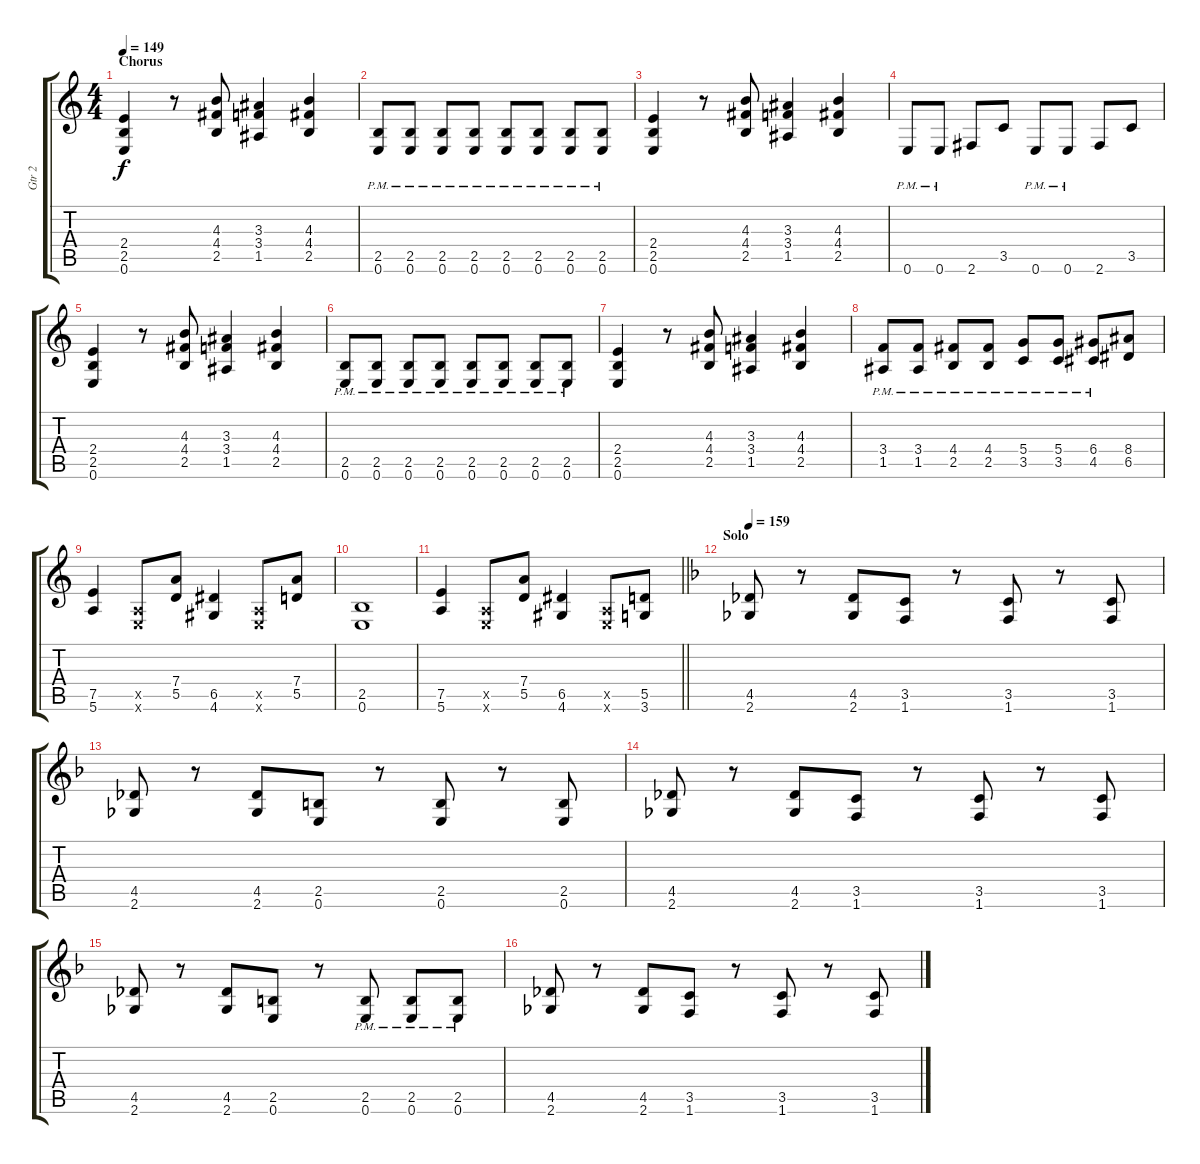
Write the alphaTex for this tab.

\track ("Gtr 2" "Gtr 2") {instrument distortionguitar}
\staff {score tabs}
\tuning (E4 B3 G3 D3 A2 E2) {hide}
\ts (4 4)
\section ("" "Chorus")
\tempo 149
\clef g2
\ks c
(2.4 2.5 0.6).4{dy f} r.8 (4.3 4.4 2.5).8 (3.3 3.4 1.5).4 (4.3 4.4 2.5).4 |
(2.5{pm} 0.6{pm}).8 (2.5{pm} 0.6{pm}).8 (2.5{pm} 0.6{pm}).8 (2.5{pm} 0.6{pm}).8 (2.5{pm} 0.6{pm}).8 (2.5{pm} 0.6{pm}).8 (2.5{pm} 0.6{pm}).8 (2.5{pm} 0.6{pm}).8 |
(2.4 2.5 0.6).4 r.8 (4.3 4.4 2.5).8 (3.3 3.4 1.5).4 (4.3 4.4 2.5).4 |
0.6{pm}.8 0.6{pm}.8 2.6.8 3.5.8 0.6{pm}.8 0.6{pm}.8 2.6.8 3.5.8 |
(2.4 2.5 0.6).4 r.8 (4.3 4.4 2.5).8 (3.3 3.4 1.5).4 (4.3 4.4 2.5).4 |
(2.5{pm} 0.6{pm}).8 (2.5{pm} 0.6{pm}).8 (2.5{pm} 0.6{pm}).8 (2.5{pm} 0.6{pm}).8 (2.5{pm} 0.6{pm}).8 (2.5{pm} 0.6{pm}).8 (2.5{pm} 0.6{pm}).8 (2.5{pm} 0.6{pm}).8 |
(2.4 2.5 0.6).4 r.8 (4.3 4.4 2.5).8 (3.3 3.4 1.5).4 (4.3 4.4 2.5).4 |
(3.4{pm} 1.5{pm}).8 (3.4{pm} 1.5{pm}).8 (4.4{pm} 2.5{pm}).8 (4.4{pm} 2.5{pm}).8 (5.4{pm} 3.5{pm}).8 (5.4{pm} 3.5{pm}).8 (6.4{pm} 4.5{pm}).8 (8.4 6.5).8 |
(7.5 5.6).4 (0.5{x} 0.6{x}).8 (7.4 5.5).8 (6.5 4.6).4 (0.5{x} 0.6{x}).8 (7.4 5.5).8 |
(2.5 0.6).1 |
\barLineRight lightlight
(7.5 5.6).4 (0.5{x} 0.6{x}).8 (7.4 5.5).8 (6.5 4.6).4 (0.5{x} 0.6{x}).8 (5.5 3.6).8 |
\section ("" "Solo")
\tempo 159
\ks f
(4.5 2.6).8{volume 10} r.8 (4.5 2.6).8 (3.5 1.6).8 r.8 (3.5 1.6).8 r.8 (3.5 1.6).8 |
(4.5 2.6).8 r.8 (4.5 2.6).8 (2.5 0.6).8 r.8 (2.5 0.6).8 r.8 (2.5 0.6).8 |
(4.5 2.6).8 r.8 (4.5 2.6).8 (3.5 1.6).8 r.8 (3.5 1.6).8 r.8 (3.5 1.6).8 |
(4.5 2.6).8 r.8 (4.5 2.6).8 (2.5 0.6).8 r.8 (2.5{pm} 0.6{pm}).8 (2.5{pm} 0.6{pm}).8 (2.5{pm} 0.6{pm}).8 |
(4.5 2.6).8 r.8 (4.5 2.6).8 (3.5 1.6).8 r.8 (3.5 1.6).8 r.8 (3.5 1.6).8
